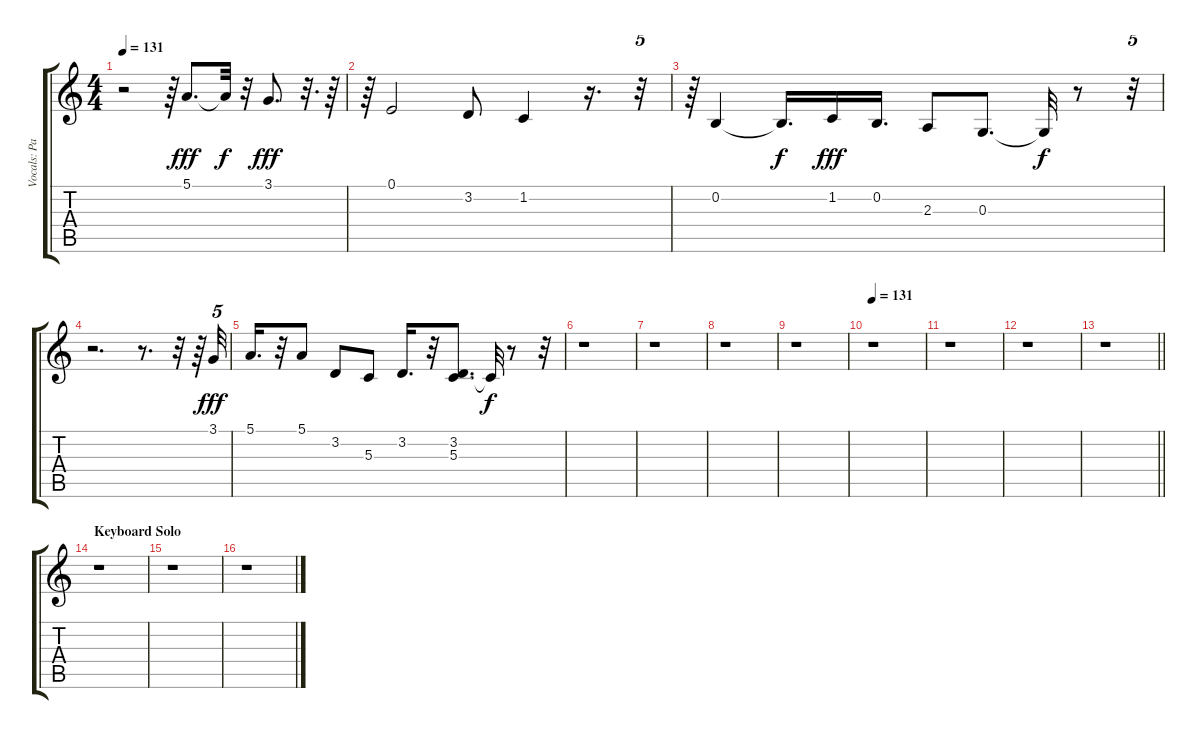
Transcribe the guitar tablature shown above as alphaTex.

\track ("Vocals: Paul Rodgers" "Vocals: Pa") {instrument altosax}
\staff {score tabs}
\tuning (E4 B3 G3 D3 A2 E2) {hide}
\ts (4 4)
\tempo 131
\clef g2
\ks c
r.2{dy f} r.64 5.1.8{d dy fff} 5.1{t}.32{dy f} r.32 3.1.8{d dy fff} r.32{d} r.64 |
r.64 0.1.2 3.2.8 1.2.4 r.16{d} r.32{tu (5 4)} |
r.64 0.2.4 0.2{t}.16{d dy f} 1.2.16{dy fff} 0.2.16{d} 2.3.8 0.3.8{d} 0.3{t}.32{dy f} r.8 r.32{tu (5 4)} |
r.2{d} r.8{d} r.32 r.64 3.1.32{tu (5 4) dy fff} |
5.1.16{d} r.32 5.1.8 3.2.8 5.3.8 3.2.16{d} r.32 (3.2 5.3).8{d} 5.3{t}.32{dy f} r.8 r.32 |
r.1 |
r.1 |
r.1 |
r.1 |
\tempo 131
r.1 |
r.1 |
r.1 |
\barLineRight lightlight
r.1 |
\section ("" "Keyboard Solo")
r.1 |
r.1 |
r.1
